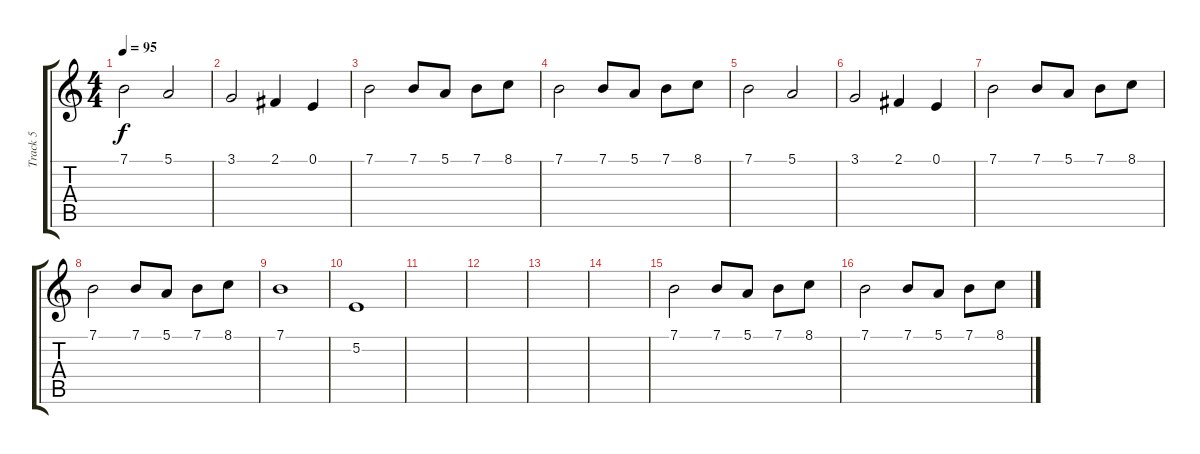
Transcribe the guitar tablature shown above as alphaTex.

\track ("Track 5" "Track 5") {instrument pad1newage}
\staff {score tabs}
\tuning (E4 B3 G3 D3 A2 E2) {hide}
\ts (4 4)
\tempo 95
\clef g2
\ks c
7.1.2{dy f} 5.1.2 |
3.1.2 2.1.4 0.1.4 |
7.1.2 7.1.8 5.1.8 7.1.8 8.1.8 |
7.1.2 7.1.8 5.1.8 7.1.8 8.1.8 |
7.1.2 5.1.2 |
3.1.2 2.1.4 0.1.4 |
7.1.2 7.1.8 5.1.8 7.1.8 8.1.8 |
7.1.2 7.1.8 5.1.8 7.1.8 8.1.8 |
7.1.1 |
5.2.1 |
|
|
|
|
7.1.2 7.1.8 5.1.8 7.1.8 8.1.8 |
7.1.2 7.1.8 5.1.8 7.1.8 8.1.8
